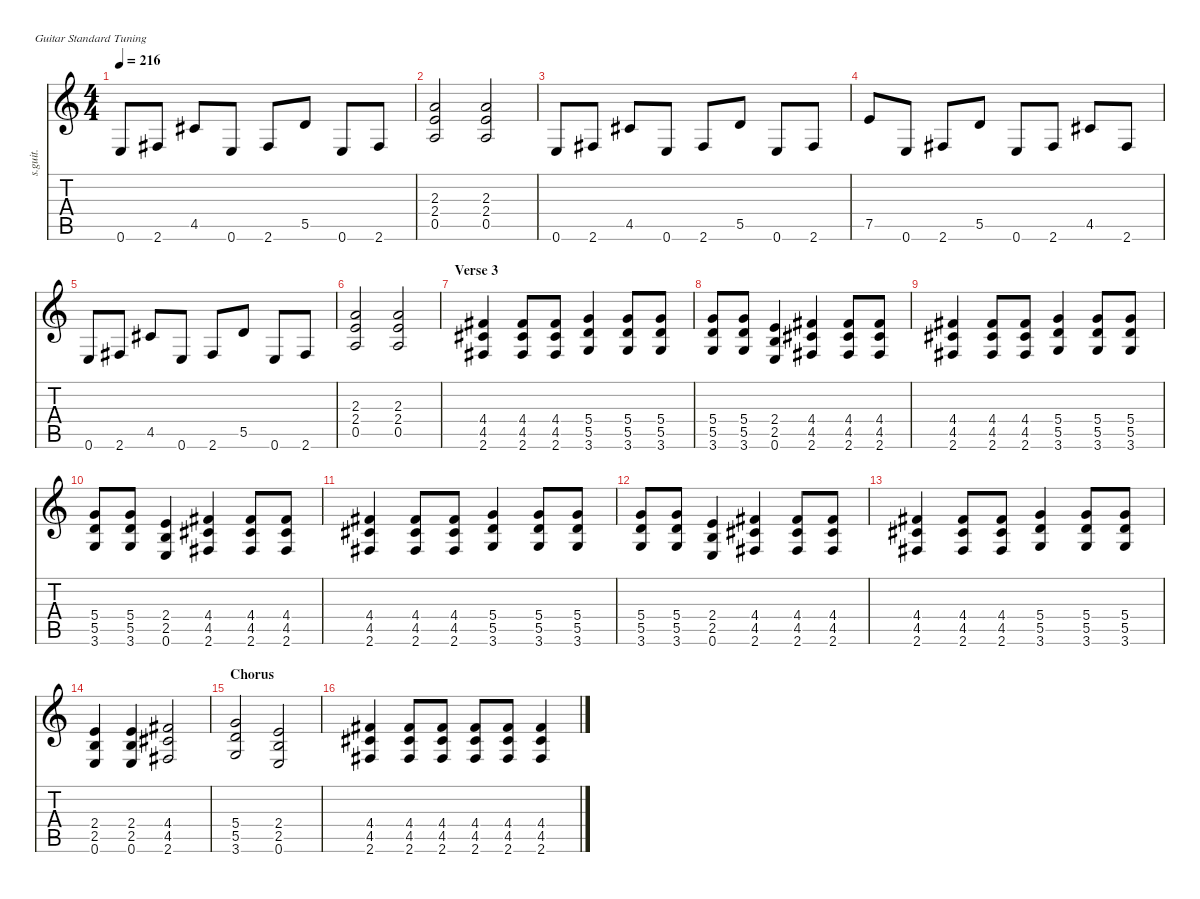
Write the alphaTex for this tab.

\defaultSystemsLayout 4
\hideDynamics
\bracketExtendMode nobrackets
\track ("Wayne Gretsky | Rhythm Guitar" "s.guit.") {instrument distortionguitar}
\staff {score tabs}
\tuning (E4 B3 G3 D3 A2 E2)
\ts (4 4)
\tempo 216
\clef g2
\ks c
0.6.8{dy f} 2.6{acc #}.8 4.5{acc #}.8 0.6.8 2.6{acc #}.8 5.5.8 0.6.8 2.6{acc #}.8 |
(2.3 2.4 0.5).2 (2.3 2.4 0.5).2 |
0.6.8 2.6{acc #}.8 4.5{acc #}.8 0.6.8 2.6{acc #}.8 5.5.8 0.6.8 2.6{acc #}.8 |
7.5.8 0.6.8 2.6{acc #}.8 5.5.8 0.6.8 2.6{acc #}.8 4.5{acc #}.8 2.6{acc #}.8 |
0.6.8 2.6{acc #}.8 4.5{acc #}.8 0.6.8 2.6{acc #}.8 5.5.8 0.6.8 2.6{acc #}.8 |
(2.3 2.4 0.5).2 (2.3 2.4 0.5).2 |
\section ("" "Verse 3")
(4.4{acc #} 4.5{acc #} 2.6{acc #}).4 (4.4{acc #} 4.5{acc #} 2.6{acc #}).8 (4.4{acc #} 4.5{acc #} 2.6{acc #}).8 (5.4 5.5 3.6).4 (5.4 5.5 3.6).8 (5.4 5.5 3.6).8 |
(5.4 5.5 3.6).8 (5.4 5.5 3.6).8 (2.4 2.5 0.6).4 (4.4{acc #} 4.5{acc #} 2.6{acc #}).4 (4.4{acc #} 4.5{acc #} 2.6{acc #}).8 (4.4{acc #} 4.5{acc #} 2.6{acc #}).8 |
(4.4{acc #} 4.5{acc #} 2.6{acc #}).4 (4.4{acc #} 4.5{acc #} 2.6{acc #}).8 (4.4{acc #} 4.5{acc #} 2.6{acc #}).8 (5.4 5.5 3.6).4 (5.4 5.5 3.6).8 (5.4 5.5 3.6).8 |
(5.4 5.5 3.6).8 (5.4 5.5 3.6).8 (2.4 2.5 0.6).4 (4.4{acc #} 4.5{acc #} 2.6{acc #}).4 (4.4{acc #} 4.5{acc #} 2.6{acc #}).8 (4.4{acc #} 4.5{acc #} 2.6{acc #}).8 |
(4.4{acc #} 4.5{acc #} 2.6{acc #}).4 (4.4{acc #} 4.5{acc #} 2.6{acc #}).8 (4.4{acc #} 4.5{acc #} 2.6{acc #}).8 (5.4 5.5 3.6).4 (5.4 5.5 3.6).8 (5.4 5.5 3.6).8 |
(5.4 5.5 3.6).8 (5.4 5.5 3.6).8 (2.4 2.5 0.6).4 (4.4{acc #} 4.5{acc #} 2.6{acc #}).4 (4.4{acc #} 4.5{acc #} 2.6{acc #}).8 (4.4{acc #} 4.5{acc #} 2.6{acc #}).8 |
(4.4{acc #} 4.5{acc #} 2.6{acc #}).4 (4.4{acc #} 4.5{acc #} 2.6{acc #}).8 (4.4{acc #} 4.5{acc #} 2.6{acc #}).8 (5.4 5.5 3.6).4 (5.4 5.5 3.6).8 (5.4 5.5 3.6).8 |
(2.4 2.5 0.6).4 (2.4 2.5 0.6).4 (4.4{acc #} 4.5{acc #} 2.6{acc #}).2 |
\section ("" "Chorus")
(5.4 5.5 3.6).2 (2.4 2.5 0.6).2 |
(4.4{acc #} 4.5{acc #} 2.6{acc #}).4 (4.4{acc #} 4.5{acc #} 2.6{acc #}).8 (4.4{acc #} 4.5{acc #} 2.6{acc #}).8 (4.4{acc #} 4.5{acc #} 2.6{acc #}).8 (4.4{acc #} 4.5{acc #} 2.6{acc #}).8 (4.4{acc #} 4.5{acc #} 2.6{acc #}).4
